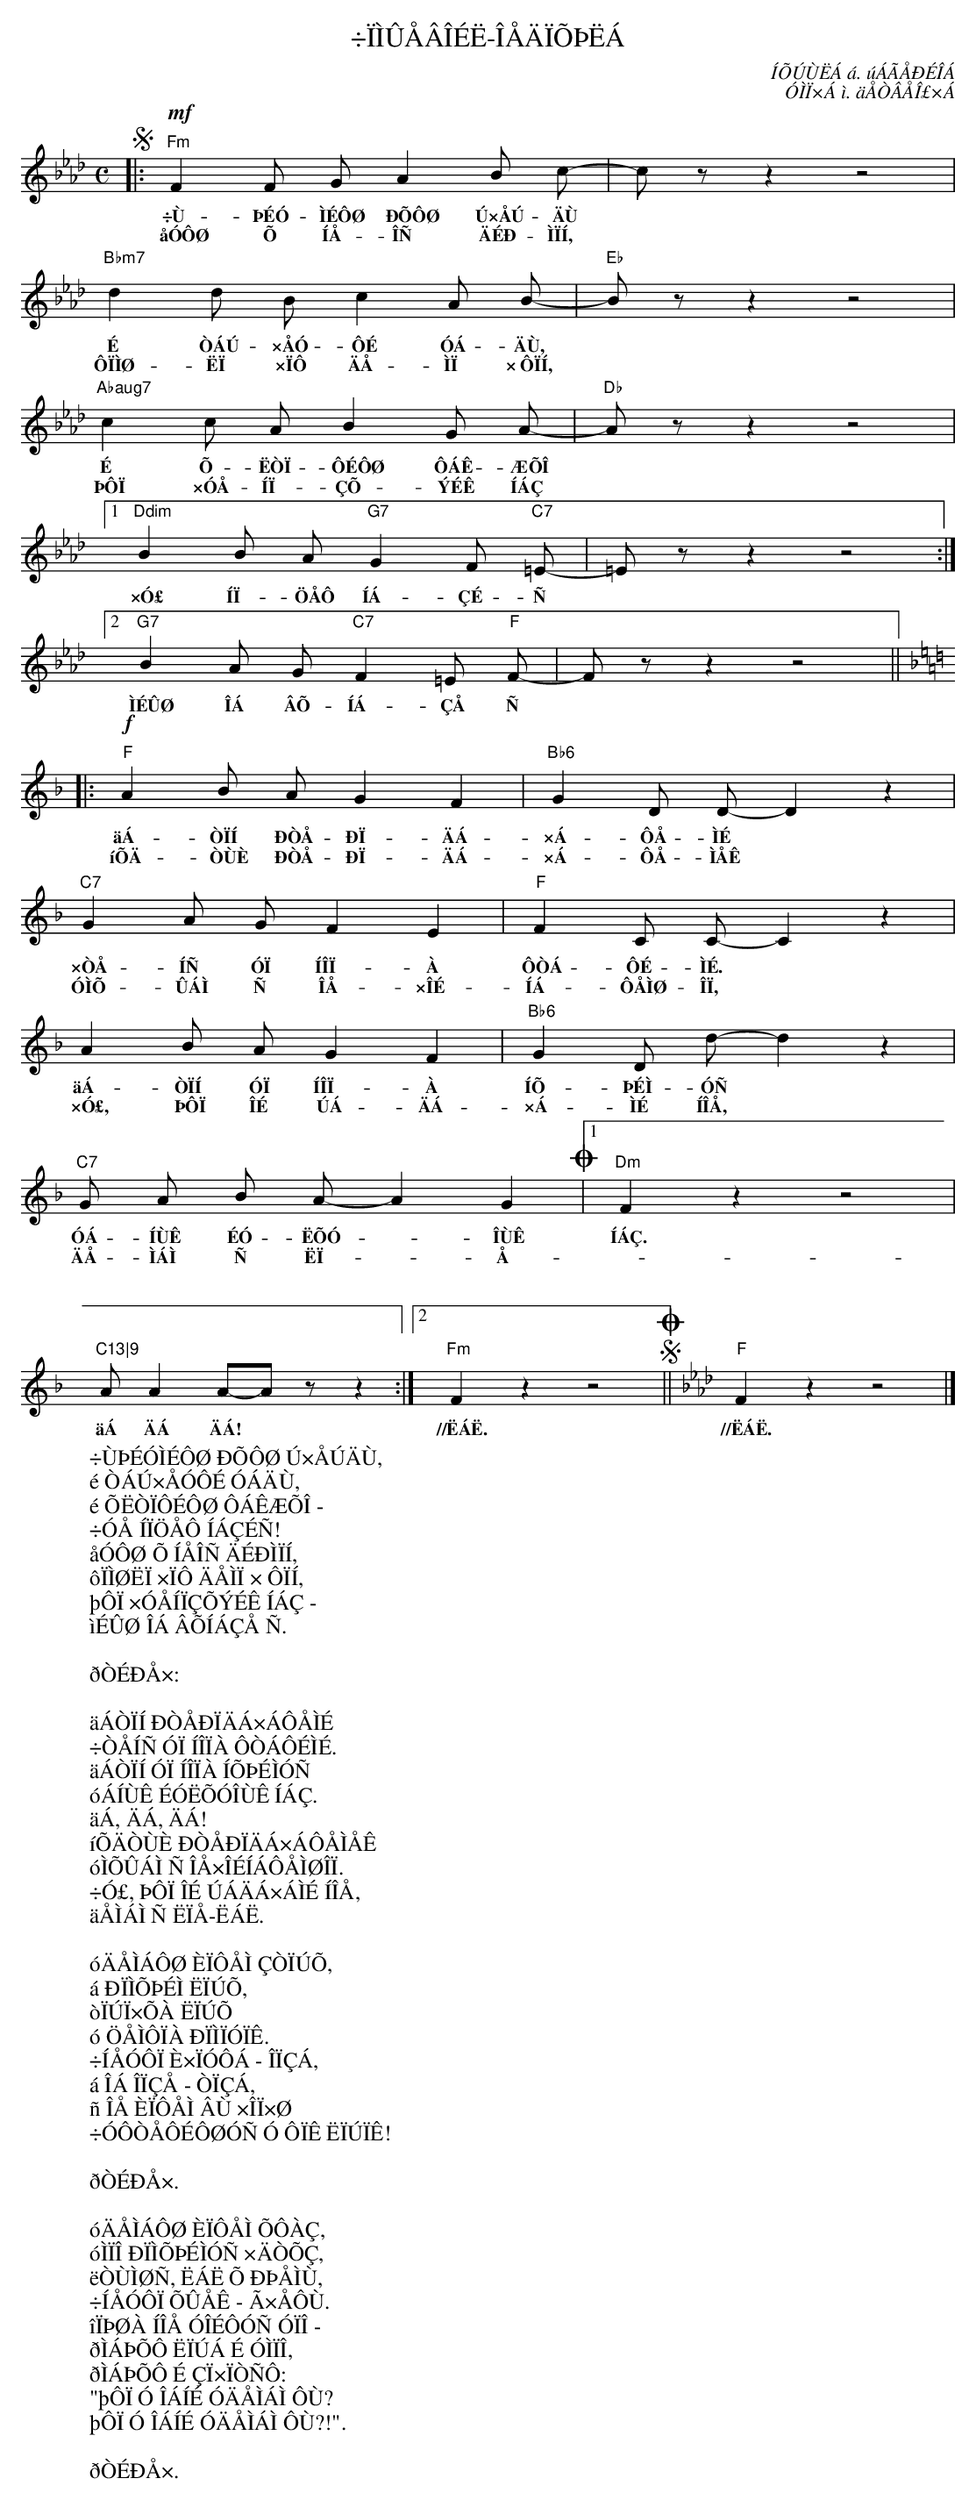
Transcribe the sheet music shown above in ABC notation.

X:1
T:÷ÏÌÛÅÂÎÉË-ÎÅÄÏÕÞËÁ
C:ÍÕÚÙËÁ á. úÁÃÅÐÉÎÁ
C:ÓÌÏ×Á ì. äÅÒÂÅÎ£×Á
M:C
L:1/8
K:Fm
!segno!|:!mf! "Fm"F2 F G A2 B c-|c z z2 z4 |
w:÷Ù- ÞÉÓ- ÌÉÔØ ÐÕÔØ Ú×ÅÚ- ÄÙ *
w:åÓÔØ Õ ÍÅ- ÎÑ ÄÉÐ- ÌÏÍ, *
"Bbm7"d2 d B c2 A B-|"Eb"B z z2 z4 |
w:É ÒÁÚ- ×ÅÓ- ÔÉ ÓÁ- ÄÙ, *
w:ÔÏÌØ- ËÏ ×ÏÔ ÄÅ- ÌÏ ×~ÔÏÍ, *
"Abaug7"c2 c A B2 G A-|"Db"A z z2 z4 |1
w:É Õ- ËÒÏ- ÔÉÔØ ÔÁÊ- ÆÕÎ *
w:ÞÔÏ ×ÓÅ- ÍÏ- ÇÕ- ÝÉÊ ÍÁÇ *
"Ddim"B2 B A "G7"G2 F "C7"=E-|=E z z2 z4 :|2
w:×Ó£ ÍÏ- ÖÅÔ ÍÁ- ÇÉ- Ñ *
"G7"B2 A G "C7"F2 =E "F"F-|F z z2 z4 ||
w:ÌÉÛØ ÎÁ ÂÕ- ÍÁ- ÇÅ Ñ *
K:Dm
|:!f! "F"A2 B A G2 F2 | "Bb6"G2 D D-D2 z2 |
w:äÁ- ÒÏÍ ÐÒÅ- ÐÏ- ÄÁ- ×Á- ÔÅ- ÌÉ *
w:íÕÄ- ÒÙÈ ÐÒÅ- ÐÏ- ÄÁ- ×Á- ÔÅ- ÌÅÊ *
"C7"G2 A G F2 E2 | "F"F2 C C-C2 z2 |
w:×ÒÅ- ÍÑ ÓÏ ÍÎÏ- À ÔÒÁ- ÔÉ- ÌÉ. *
w:ÓÌÕ- ÛÁÌ Ñ ÎÅ- ×ÎÉ- ÍÁ- ÔÅÌØ- ÎÏ, *
A2 B A G2 F2 | "Bb6"G2 D d-d2 z2 |
w:äÁ- ÒÏÍ ÓÏ ÍÎÏ- À ÍÕ- ÞÉÌ- ÓÑ *
w:×Ó£, ÞÔÏ ÎÉ ÚÁ- ÄÁ- ×Á- ÌÉ ÍÎÅ, *
"C7"G A B A-A2 G2 !coda!|1 "Dm"F2 z2 z4 |
w:ÓÁ- ÍÙÊ ÉÓ- ËÕÓ- * ÎÙÊ ÍÁÇ.
w:ÄÅ- ÌÁÌ Ñ ËÏ- * Å- *
"C13|9"A A2 A-A z z2 :|2 "Fm"F2 z2 z4 !segno!!coda!||[K:Fm] "F"F2 z2 z4 |]
w:äÁ ÄÁ ÄÁ! * //ËÁË. //ËÁË.
W:÷ÙÞÉÓÌÉÔØ ÐÕÔØ Ú×ÅÚÄÙ,
W:é ÒÁÚ×ÅÓÔÉ ÓÁÄÙ,
W:é ÕËÒÏÔÉÔØ ÔÁÊÆÕÎ -
W:÷ÓÅ ÍÏÖÅÔ ÍÁÇÉÑ!
W:åÓÔØ Õ ÍÅÎÑ ÄÉÐÌÏÍ,
W:ôÏÌØËÏ ×ÏÔ ÄÅÌÏ × ÔÏÍ,
W:þÔÏ ×ÓÅÍÏÇÕÝÉÊ ÍÁÇ -
W:ìÉÛØ ÎÁ ÂÕÍÁÇÅ Ñ.
W:
W:ðÒÉÐÅ×:
W:
W:äÁÒÏÍ ÐÒÅÐÏÄÁ×ÁÔÅÌÉ
W:÷ÒÅÍÑ ÓÏ ÍÎÏÀ ÔÒÁÔÉÌÉ.
W:äÁÒÏÍ ÓÏ ÍÎÏÀ ÍÕÞÉÌÓÑ
W:óÁÍÙÊ ÉÓËÕÓÎÙÊ ÍÁÇ.
W:äÁ, ÄÁ, ÄÁ!
W:íÕÄÒÙÈ ÐÒÅÐÏÄÁ×ÁÔÅÌÅÊ
W:óÌÕÛÁÌ Ñ ÎÅ×ÎÉÍÁÔÅÌØÎÏ.
W:÷Ó£, ÞÔÏ ÎÉ ÚÁÄÁ×ÁÌÉ ÍÎÅ,
W:äÅÌÁÌ Ñ ËÏÅ-ËÁË.
W:
W:óÄÅÌÁÔØ ÈÏÔÅÌ ÇÒÏÚÕ,
W:á ÐÏÌÕÞÉÌ ËÏÚÕ,
W:òÏÚÏ×ÕÀ ËÏÚÕ
W:ó ÖÅÌÔÏÀ ÐÏÌÏÓÏÊ.
W:÷ÍÅÓÔÏ È×ÏÓÔÁ - ÎÏÇÁ,
W:á ÎÁ ÎÏÇÅ - ÒÏÇÁ,
W:ñ ÎÅ ÈÏÔÅÌ ÂÙ ×ÎÏ×Ø
W:÷ÓÔÒÅÔÉÔØÓÑ Ó ÔÏÊ ËÏÚÏÊ!
W:
W:ðÒÉÐÅ×.
W:
W:óÄÅÌÁÔØ ÈÏÔÅÌ ÕÔÀÇ,
W:óÌÏÎ ÐÏÌÕÞÉÌÓÑ ×ÄÒÕÇ,
W:ëÒÙÌØÑ, ËÁË Õ ÐÞÅÌÙ,
W:÷ÍÅÓÔÏ ÕÛÅÊ - Ã×ÅÔÙ.
W:îÏÞØÀ ÍÎÅ ÓÎÉÔÓÑ ÓÏÎ -
W:ðÌÁÞÕÔ ËÏÚÁ É ÓÌÏÎ,
W:ðÌÁÞÕÔ É ÇÏ×ÏÒÑÔ:
W:"þÔÏ Ó ÎÁÍÉ ÓÄÅÌÁÌ ÔÙ?
W:þÔÏ Ó ÎÁÍÉ ÓÄÅÌÁÌ ÔÙ?!".
W:
W:ðÒÉÐÅ×.
